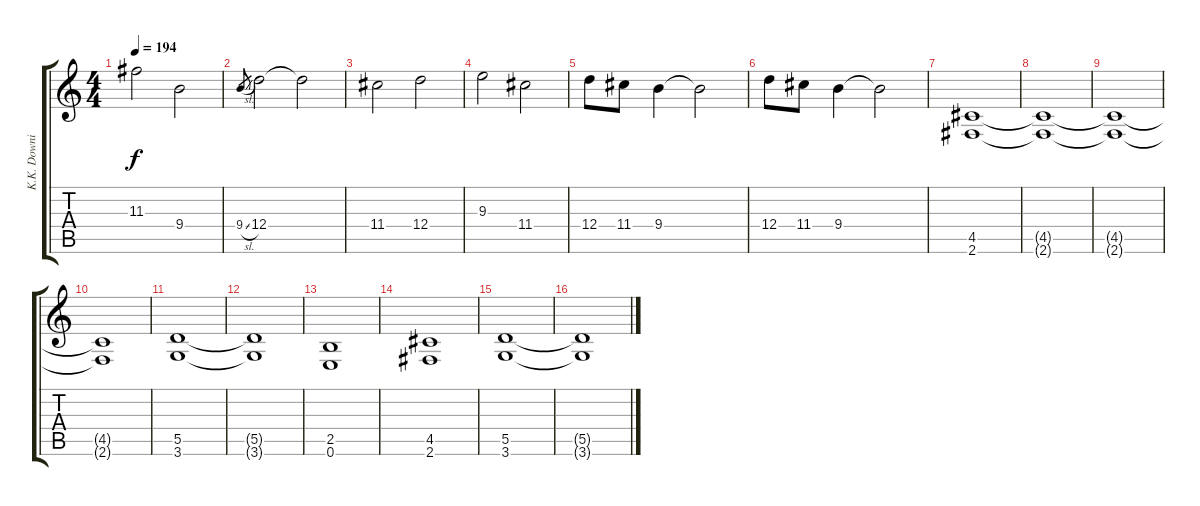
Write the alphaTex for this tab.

\track ("K.K. Downing" "K.K. Downi") {instrument distortionguitar}
\staff {score tabs}
\tuning (E4 B3 G3 D3 A2 E2) {hide}
\ts (4 4)
\tempo 194
\clef g2
\ks c
11.3.2{dy f} 9.4.2 |
9.4{sl}.8{gr} 12.4.2 12.4{t}.2 |
11.4.2 12.4.2 |
9.3.2 11.4.2 |
12.4.8 11.4.8 9.4.4 9.4{t}.2 |
12.4.8 11.4.8 9.4.4 9.4{t}.2 |
(4.5 2.6).1 |
(4.5{t} 2.6{t}).1 |
(4.5{t} 2.6{t}).1 |
(4.5{t} 2.6{t}).1 |
(5.5 3.6).1 |
(5.5{t} 3.6{t}).1 |
(2.5 0.6).1 |
(4.5 2.6).1 |
(5.5 3.6).1 |
(5.5{t} 3.6{t}).1
